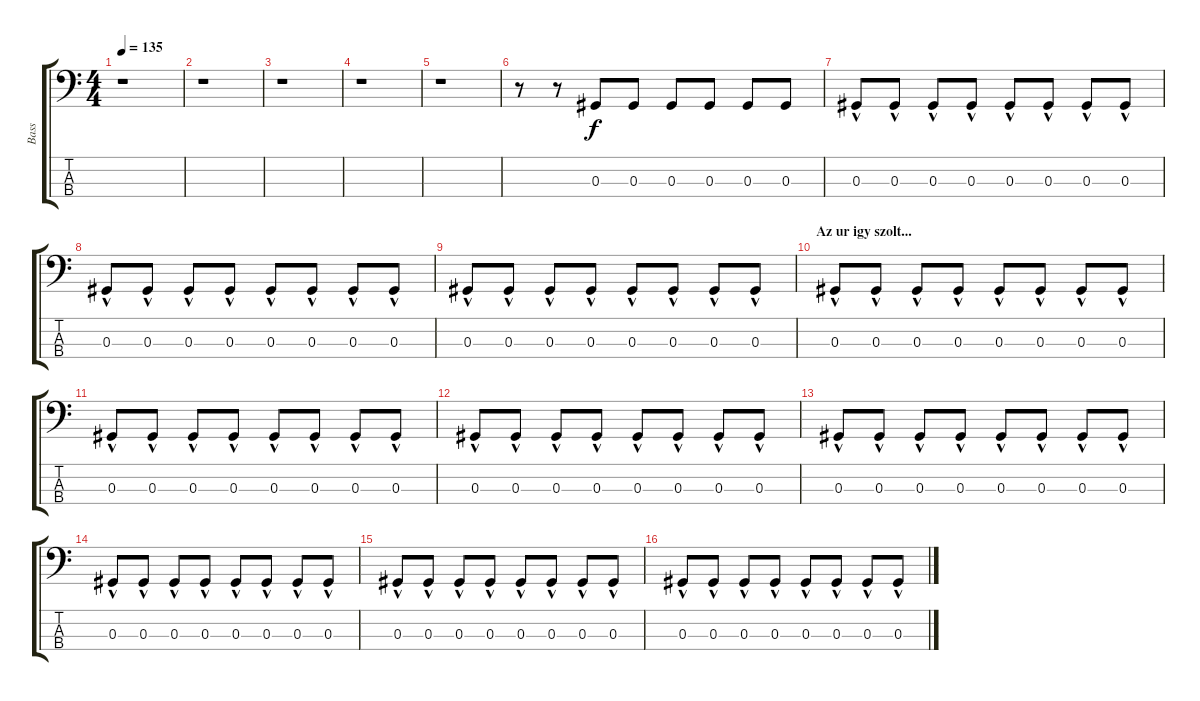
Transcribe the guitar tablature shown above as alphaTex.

\track ("Bass" "Bass") {instrument electricbassfinger}
\staff {score tabs}
\tuning (Gb2 Db2 Ab1 Eb1) {hide}
\ts (4 4)
\tempo 135
\clef f4
\ks c
r.1{dy f instrument electricbassfinger} |
r.1 |
r.1 |
r.1 |
r.1 |
r.8 r.8 0.3.8 0.3.8 0.3.8 0.3.8 0.3.8 0.3.8 |
0.3{hac}.8 0.3{hac}.8 0.3{hac}.8 0.3{hac}.8 0.3{hac}.8 0.3{hac}.8 0.3{hac}.8 0.3{hac}.8 |
0.3{hac}.8 0.3{hac}.8 0.3{hac}.8 0.3{hac}.8 0.3{hac}.8 0.3{hac}.8 0.3{hac}.8 0.3{hac}.8 |
0.3{hac}.8 0.3{hac}.8 0.3{hac}.8 0.3{hac}.8 0.3{hac}.8 0.3{hac}.8 0.3{hac}.8 0.3{hac}.8 |
\section ("" "Az ur igy szolt...")
0.3{hac}.8 0.3{hac}.8 0.3{hac}.8 0.3{hac}.8 0.3{hac}.8 0.3{hac}.8 0.3{hac}.8 0.3{hac}.8 |
0.3{hac}.8 0.3{hac}.8 0.3{hac}.8 0.3{hac}.8 0.3{hac}.8 0.3{hac}.8 0.3{hac}.8 0.3{hac}.8 |
0.3{hac}.8 0.3{hac}.8 0.3{hac}.8 0.3{hac}.8 0.3{hac}.8 0.3{hac}.8 0.3{hac}.8 0.3{hac}.8 |
0.3{hac}.8 0.3{hac}.8 0.3{hac}.8 0.3{hac}.8 0.3{hac}.8 0.3{hac}.8 0.3{hac}.8 0.3{hac}.8 |
0.3{hac}.8 0.3{hac}.8 0.3{hac}.8 0.3{hac}.8 0.3{hac}.8 0.3{hac}.8 0.3{hac}.8 0.3{hac}.8 |
0.3{hac}.8 0.3{hac}.8 0.3{hac}.8 0.3{hac}.8 0.3{hac}.8 0.3{hac}.8 0.3{hac}.8 0.3{hac}.8 |
0.3{hac}.8 0.3{hac}.8 0.3{hac}.8 0.3{hac}.8 0.3{hac}.8 0.3{hac}.8 0.3{hac}.8 0.3{hac}.8
